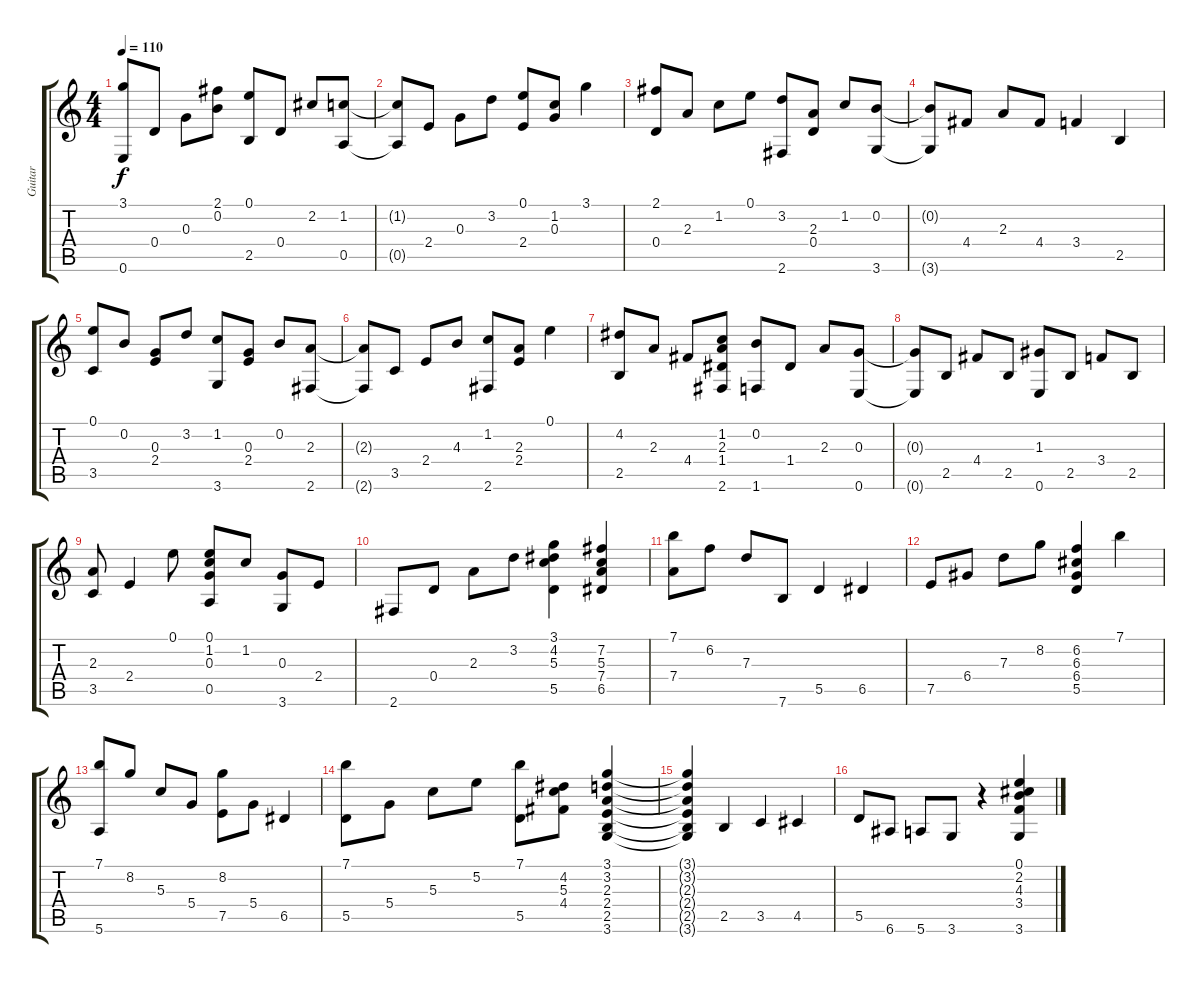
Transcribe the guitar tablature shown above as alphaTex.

\track ("Guitar" "Guitar") {instrument acousticguitarnylon}
\staff {score tabs}
\tuning (E4 B3 G3 D3 A2 E2) {hide}
\ts (4 4)
\tempo 110
\clef g2
\ks c
(3.1 0.6).8{dy f} 0.4.8 0.3.8 (2.1 0.2).8 (0.1 2.5).8 0.4.8 2.2.8 (1.2 0.5).8 |
(1.2{t} 0.5{t}).8 2.4.8 0.3.8 3.2.8 (0.1 2.4).8 (1.2 0.3).8 3.1.4 |
(2.1 0.4).8 2.3.8 1.2.8 0.1.8 (3.2 2.6).8 (2.3 0.4).8 1.2.8 (0.2 3.6).8 |
(0.2{t} 3.6{t}).8 4.4.8 2.3.8 4.4.8 3.4.4 2.5.4 |
(0.1 3.5).8 0.2.8 (0.3 2.4).8 3.2.8 (1.2 3.6).8 (0.3 2.4).8 0.2.8 (2.3 2.6).8 |
(2.3{t} 2.6{t}).8 3.5.8 2.4.8 4.3.8 (1.2 2.6).8 (2.3 2.4).8 0.1.4 |
(4.2 2.5).8 2.3.8 4.4.8 (1.2 2.3 1.4 2.6).8 (0.2 1.6).8 1.4.8 2.3.8 (0.3 0.6).8 |
(0.3{t} 0.6{t}).8 2.5.8 4.4.8 2.5.8 (1.3 0.6).8 2.5.8 3.4.8 2.5.8 |
(2.3 3.5).8 2.4.4 0.1.8 (0.1 1.2 0.3 0.5).8 1.2.8 (0.3 3.6).8 2.4.8 |
2.6.8 0.4.8 2.3.8 3.2.8 (3.1 4.2 5.3 5.5).4 (7.2 5.3 7.4 6.5).4 |
(7.1 7.4).8 6.2.8 7.3.8 7.6.8 5.5.4 6.5.4 |
7.5.8 6.4.8 7.3.8 8.2.8 (6.2 6.3 6.4 5.5).4 7.1.4 |
(7.1 5.6).8 8.2.8 5.3.8 5.4.8 (8.2 7.5).8 5.4.8 6.5.4 |
(7.1 5.5).8 5.4.8 5.3.8 5.2.8 (7.1 5.5).8 (4.2 5.3 4.4).8 (3.1 3.2 2.3 2.4 2.5 3.6).4 |
(3.1{t} 3.2{t} 2.3{t} 2.4{t} 2.5{t} 3.6{t}).4 2.5.4 3.5.4 4.5.4 |
5.5.8 6.6.8 5.6.8 3.6.8 r.4 (0.1 2.2 4.3 3.4 3.6).4
